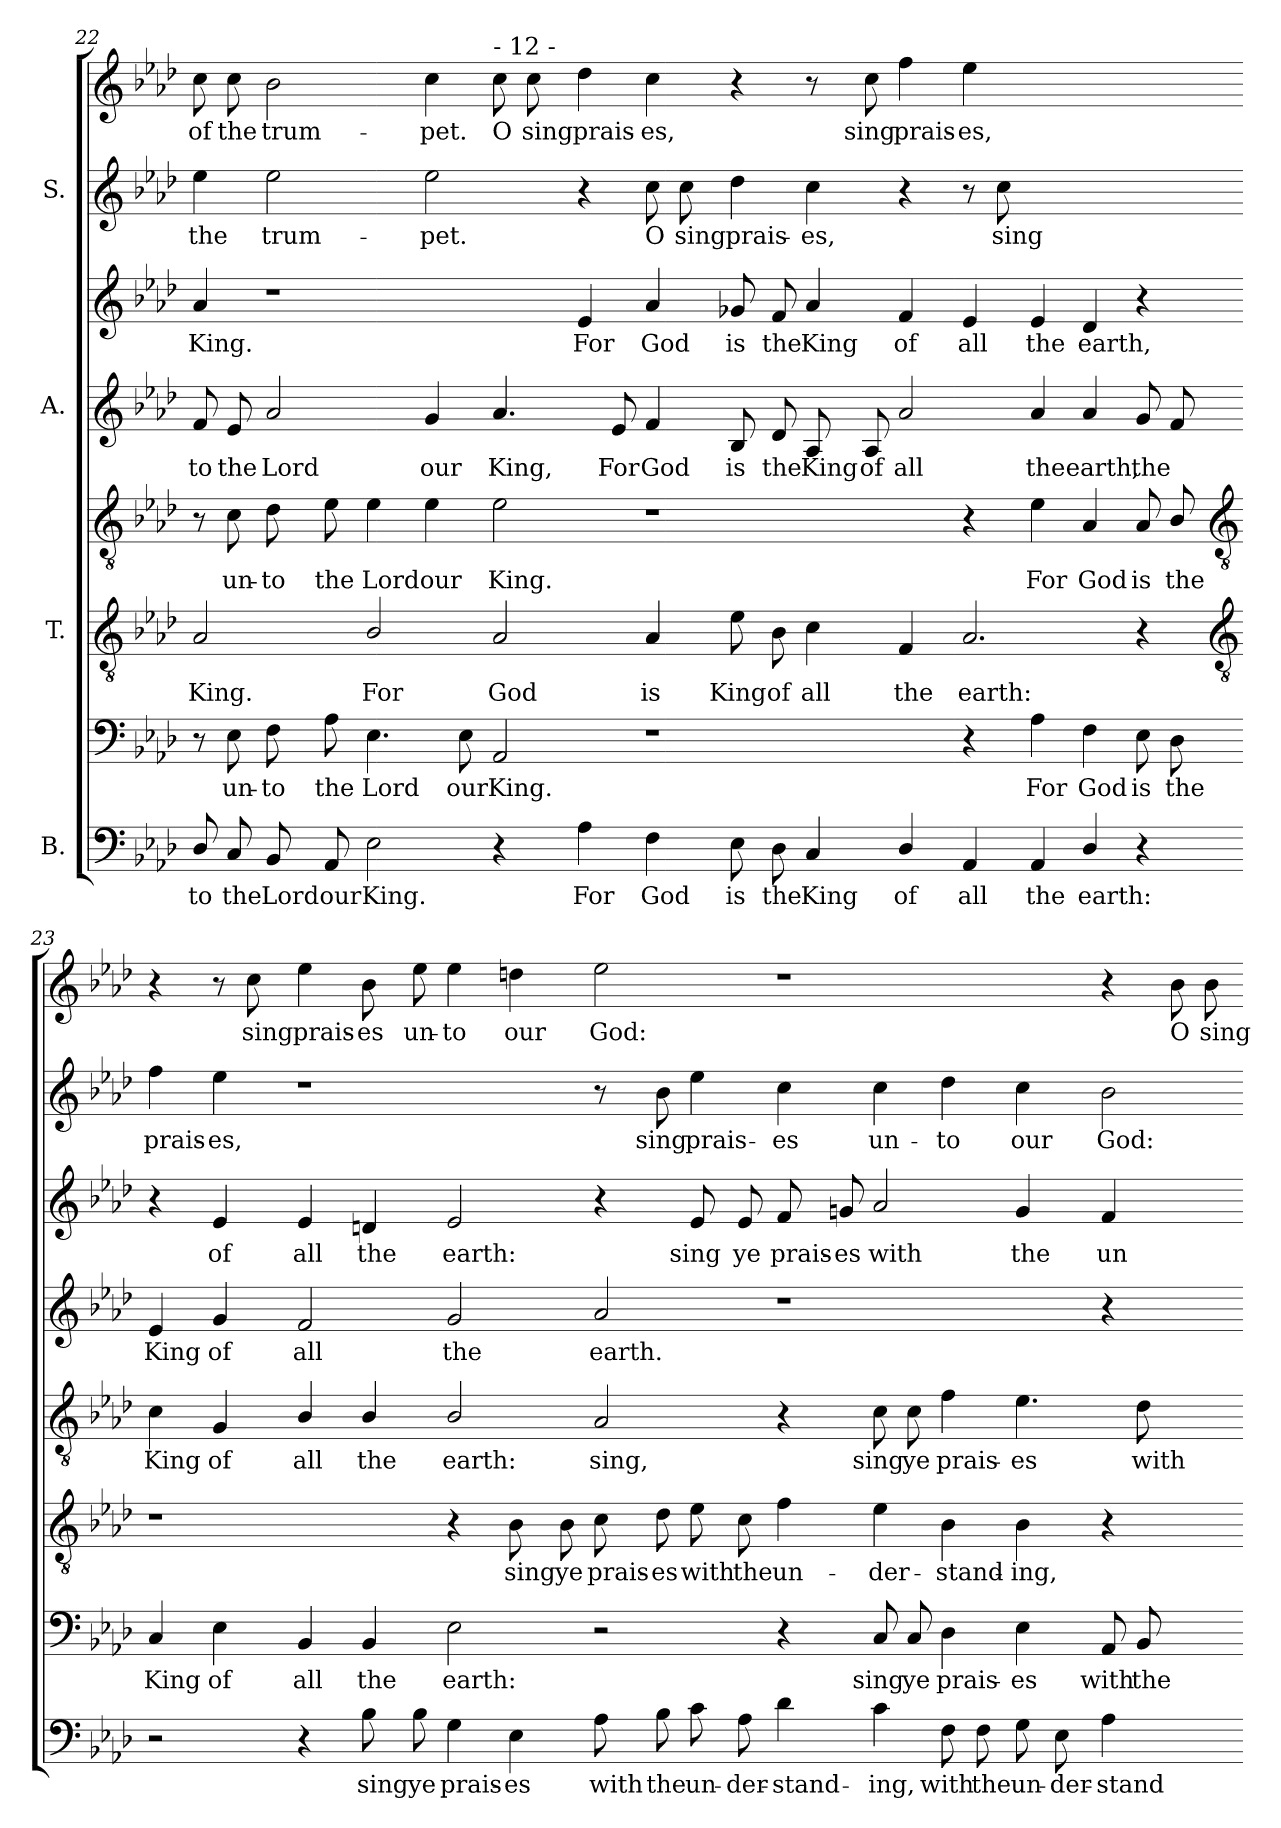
**kern	**text	**kern	**text	**kern	**text	**kern	**text	**kern	**text	**kern	**text	**kern	**text	**kern	**text
*part4	*part4	*part4	*part4	*part3	*part3	*part3	*part3	*part2	*part2	*part2	*part2	*part1	*part1	*part1	*part1
*staff8	*staff8	*staff7	*staff7	*staff6	*staff6	*staff5	*staff5	*staff4	*staff4	*staff3	*staff3	*staff2	*staff2	*staff1	*staff1
*I"B.	*	*	*	*I"T.	*	*	*	*I"A.	*	*	*	*I"S.	*	*	*
!!LO:LB:g=z
*clefF4	*	*clefF4	*	*clefGv2	*	*clefGv2	*	*clefG2	*	*clefG2	*	*clefG2	*	*clefG2	*
*k[b-e-a-d-]	*	*k[b-e-a-d-]	*	*k[b-e-a-d-]	*	*k[b-e-a-d-]	*	*k[b-e-a-d-]	*	*k[b-e-a-d-]	*	*k[b-e-a-d-]	*	*k[b-e-a-d-]	*
*A-:	*	*A-:	*	*A-:	*	*A-:	*	*A-:	*	*A-:	*	*A-:	*	*A-:	*
=22	=22	=22	=22	=22	=22	=22	=22	=22	=22	=22	=22	=22	=22	=22	=22
!	!LO:LY:b	!	!	!	!LO:LY:b	!	!	!	!LO:LY:b	!	!LO:LY:b	!	!LO:LY:b	!	!LO:LY:b
8D-/	to	8r	.	2A-	King.	8r	.	8f	-to	4a-	-King.	4ee-	the	8cc	of
!	!LO:LY:b	!	!LO:LY:b	!	!	!	!LO:LY:b	!	!LO:LY:b	!	!	!	!	!	!LO:LY:b
8C	the	8E-	-un-	.	.	8c	un-	8e-	the	.	.	.	.	8cc	the
!	!LO:LY:b	!	!LO:LY:b	!	!	!	!LO:LY:b	!	!LO:LY:b	!	!	!	!LO:LY:b	!	!LO:LY:b
8BB-	Lord	8F	-to	.	.	8d-	-to	2a-	Lord	1r	.	2ee-	trum-	2b-	trum-
!	!LO:LY:b	!	!LO:LY:b	!	!	!	!LO:LY:b	!	!	!	!	!	!	!	!
8AA-	our	8A-	the	.	.	8e-	the	.	.	.	.	.	.	.	.
!	!LO:LY:b	!	!LO:LY:b	!	!LO:LY:b	!	!LO:LY:b	!	!	!	!	!	!	!	!
2E-	King.	4.E-	Lord	2B-/	For	4e-	Lord	.	.	.	.	.	.	.	.
!	!	!	!	!	!	!	!LO:LY:b	!	!LO:LY:b	!	!	!	!LO:LY:b	!	!LO:LY:b
.	.	.	.	.	.	4e-	our	4g	our	.	.	2ee-	-pet.	4cc	-pet.
!	!	!	!LO:LY:b	!	!	!	!	!	!	!	!	!	!	!	!
.	.	8E-	our	.	.	.	.	.	.	.	.	.	.	.	.
!	!	!	!	!	!	!	!	!	!	!	!	!	!	!LO:TX:a:t=- 12 -	!
!	!	!	!LO:LY:b	!	!LO:LY:b	!	!LO:LY:b	!	!LO:LY:b	!	!	!	!	!	!LO:LY:b
4r	.	2AA-	King.	2A-	God	2e-	King.	4.a-	King,	.	.	.	.	8cc	O
!	!	!	!	!	!	!	!	!	!	!	!	!	!	!	!LO:LY:b
.	.	.	.	.	.	.	.	.	.	.	.	.	.	8cc	sing
!	!LO:LY:b	!	!	!	!	!	!	!	!	!	!LO:LY:b	!	!	!	!LO:LY:b
4A-	For	.	.	.	.	.	.	.	.	4e-	For	4r	.	4dd-	prais-
!	!	!	!	!	!	!	!	!	!LO:LY:b	!	!	!	!	!	!
.	.	.	.	.	.	.	.	8e-	For	.	.	.	.	.	.
!	!LO:LY:b	!	!	!	!LO:LY:b	!	!	!	!LO:LY:b	!	!LO:LY:b	!	!LO:LY:b	!	!LO:LY:b
4F	God	1r	.	4A-	is	1r	.	4f	God	4a-	God	8cc	O	4cc	-es,
!	!	!	!	!	!	!	!	!	!	!	!	!	!LO:LY:b	!	!
.	.	.	.	.	.	.	.	.	.	.	.	8cc	sing	.	.
!	!LO:LY:b	!	!	!	!LO:LY:b	!	!	!	!LO:LY:b	!	!LO:LY:b	!	!LO:LY:b	!	!
8E-	is	.	.	8e-	King	.	.	8B-	is	8g-X	is	4dd-	prais-	4r	.
!	!LO:LY:b	!	!	!	!LO:LY:b	!	!	!	!LO:LY:b	!	!LO:LY:b	!	!	!	!
8D-	the	.	.	8B-	of	.	.	8d-	the	8f	the	.	.	.	.
!	!LO:LY:b	!	!	!	!LO:LY:b	!	!	!	!LO:LY:b	!	!LO:LY:b	!	!LO:LY:b	!	!
4C	King	.	.	4c	all	.	.	8A-	King	4a-	King	4cc	-es,	8r	.
!	!	!	!	!	!	!	!	!	!LO:LY:b	!	!	!	!	!	!LO:LY:b
.	.	.	.	.	.	.	.	8A-	of	.	.	.	.	8cc	sing
!	!LO:LY:b	!	!	!	!LO:LY:b	!	!	!	!LO:LY:b	!	!LO:LY:b	!	!	!	!LO:LY:b
4D-/	of	.	.	4F	the	.	.	2a-	all	4f	of	4r	.	4ff	prais-
!	!LO:LY:b	!	!	!	!LO:LY:b	!	!	!	!	!	!LO:LY:b	!	!	!	!LO:LY:b
4AA-	all	4r	.	2.A-	earth:	4r	.	.	.	4e-	all	8r	.	4ee-	-es,
!	!	!	!	!	!	!	!	!	!	!	!	!	!LO:LY:b	!	!
.	.	.	.	.	.	.	.	.	.	.	.	8cc	sing	.	.
!	!LO:LY:b	!	!LO:LY:b	!	!	!	!LO:LY:b	!	!LO:LY:b	!	!LO:LY:b	!	!	!	!
4AA-	the	4A-	For	.	.	4e-	For	4a-	the	4e-	the	2.ryy	.	2.ryy	.
!	!LO:LY:b	!	!LO:LY:b	!	!	!	!LO:LY:b	!	!LO:LY:b	!	!LO:LY:b	!	!	!	!
4D-/	earth:	4F	God	.	.	4A-	God	4a-	earth,	4d-	earth,	.	.	.	.
!	!	!	!LO:LY:b	!	!	!	!LO:LY:b	!	!LO:LY:b	!	!	!	!	!	!
4r	.	8E-	is	4r	.	8A-	is	8g	the	4r	.	.	.	.	.
!	!	!	!LO:LY:b	!	!	!	!LO:LY:b	!	!	!	!	!	!	!	!
.	.	8D-	the	.	.	8B-/	the	8f	.	.	.	.	.	.	.
!!LO:LB:g=z
=23-	=23-	=23-	=23-	=23-	=23-	=23-	=23-	=23-	=23-	=23-	=23-	=23-	=23-	=23-	=23-
*	*	*	*	*clefGv2	*	*clefGv2	*	*	*	*	*	*	*	*	*
!	!	!	!LO:LY:b	!	!	!	!LO:LY:b	!	!LO:LY:b	!	!	!	!LO:LY:b	!	!
2r	.	4C	King	1r	.	4c	King	4e-	-King	4r	.	4ff	prais-	4r	.
!	!	!	!LO:LY:b	!	!	!	!LO:LY:b	!	!LO:LY:b	!	!LO:LY:b	!	!LO:LY:b	!	!
.	.	4E-	of	.	.	4G	of	4g	of	4e-	of	4ee-	-es,	8r	.
!	!	!	!	!	!	!	!	!	!	!	!	!	!	!	!LO:LY:b
.	.	.	.	.	.	.	.	.	.	.	.	.	.	8cc	sing
!	!	!	!LO:LY:b	!	!	!	!LO:LY:b	!	!LO:LY:b	!	!LO:LY:b	!	!	!	!LO:LY:b
4r	.	4BB-	all	.	.	4B-/	all	2f	all	4e-	all	1r	.	4ee-	prais-
!	!LO:LY:b	!	!LO:LY:b	!	!	!	!LO:LY:b	!	!	!	!LO:LY:b	!	!	!	!LO:LY:b
8B-	sing	4BB-	the	.	.	4B-/	the	.	.	4dn	the	.	.	8b-	-es
!	!LO:LY:b	!	!	!	!	!	!	!	!	!	!	!	!	!	!LO:LY:b
8B-	ye	.	.	.	.	.	.	.	.	.	.	.	.	8ee-	un-
!	!LO:LY:b	!	!LO:LY:b	!	!	!	!LO:LY:b	!	!LO:LY:b	!	!LO:LY:b	!	!	!	!LO:LY:b
4G	prais-	2E-	earth:	4r	.	2B-/	earth:	2g	the	2e-	earth:	.	.	4ee-	-to
!	!LO:LY:b	!	!	!	!LO:LY:b	!	!	!	!	!	!	!	!	!	!LO:LY:b
4E-	-es	.	.	8B-	sing	.	.	.	.	.	.	.	.	4ddn	our
!	!	!	!	!	!LO:LY:b	!	!	!	!	!	!	!	!	!	!
.	.	.	.	8B-	ye	.	.	.	.	.	.	.	.	.	.
!	!LO:LY:b	!	!	!	!LO:LY:b	!	!LO:LY:b	!	!LO:LY:b	!	!	!	!	!	!LO:LY:b
8A-	with	2r	.	8c	prais-	2A-	sing,	2a-	earth.	4r	.	8r	.	2ee-	God:
!	!LO:LY:b	!	!	!	!LO:LY:b	!	!	!	!	!	!	!	!LO:LY:b	!	!
8B-	the	.	.	8d-	-es	.	.	.	.	.	.	8b-	sing	.	.
!	!LO:LY:b	!	!	!	!LO:LY:b	!	!	!	!	!	!LO:LY:b	!	!LO:LY:b	!	!
8c	un-	.	.	8e-	with	.	.	.	.	8e-	sing	4ee-	prais-	.	.
!	!LO:LY:b	!	!	!	!LO:LY:b	!	!	!	!	!	!LO:LY:b	!	!	!	!
8A-	-der-	.	.	8c	the	.	.	.	.	8e-	ye	.	.	.	.
!	!LO:LY:b	!	!	!	!LO:LY:b	!	!	!	!	!	!LO:LY:b	!	!LO:LY:b	!	!
4d-	-stand-	4r	.	4f	un-	4r	.	1r	.	8f	prais-	4cc	-es	1r	.
!	!	!	!	!	!	!	!	!	!	!	!LO:LY:b	!	!	!	!
.	.	.	.	.	.	.	.	.	.	8gn	-es	.	.	.	.
!	!LO:LY:b	!	!LO:LY:b	!	!LO:LY:b	!	!LO:LY:b	!	!	!	!LO:LY:b	!	!LO:LY:b	!	!
4c	-ing,	8C	sing	4e-	-der-	8c	sing	.	.	2a-	with	4cc	un-	.	.
!	!	!	!LO:LY:b	!	!	!	!LO:LY:b	!	!	!	!	!	!	!	!
.	.	8C	ye	.	.	8c	ye	.	.	.	.	.	.	.	.
!	!LO:LY:b	!	!LO:LY:b	!	!LO:LY:b	!	!LO:LY:b	!	!	!	!	!	!LO:LY:b	!	!
8F	with	4D-	prais-	4B-	-stand-	4f	prais-	.	.	.	.	4dd-	-to	.	.
!	!LO:LY:b	!	!	!	!	!	!	!	!	!	!	!	!	!	!
8F	the	.	.	.	.	.	.	.	.	.	.	.	.	.	.
!	!LO:LY:b	!	!LO:LY:b	!	!LO:LY:b	!	!LO:LY:b	!	!	!	!LO:LY:b	!	!LO:LY:b	!	!
8G	un-	4E-	-es	4B-	-ing,	4.e-	-es	.	.	4g	the	4cc	our	.	.
!	!LO:LY:b	!	!	!	!	!	!	!	!	!	!	!	!	!	!
8E-	-der-	.	.	.	.	.	.	.	.	.	.	.	.	.	.
!	!LO:LY:b	!	!LO:LY:b	!	!	!	!	!	!	!	!LO:LY:b	!	!LO:LY:b	!	!
4A-	-stand-	8AA-	with	4r	.	.	.	4r	.	4f	un-	2b-	God:	4r	.
!	!	!	!LO:LY:b	!	!	!	!LO:LY:b	!	!	!	!	!	!	!	!
.	.	8BB-	the	.	.	8d-	with	.	.	.	.	.	.	.	.
!	!	!	!	!	!	!	!	!	!	!	!	!	!	!	!LO:LY:b
4ryy	.	4ryy	.	4ryy	.	4ryy	.	4ryy	.	4ryy	.	.	.	8b-	O
!	!	!	!	!	!	!	!	!	!	!	!	!	!	!	!LO:LY:b
.	.	.	.	.	.	.	.	.	.	.	.	.	.	8b-	sing
=-	=-	=-	=-	=-	=-	=-	=-	=-	=-	=-	=-	=-	=-	=-	=-
*-	*-	*-	*-	*-	*-	*-	*-	*-	*-	*-	*-	*-	*-	*-	*-
